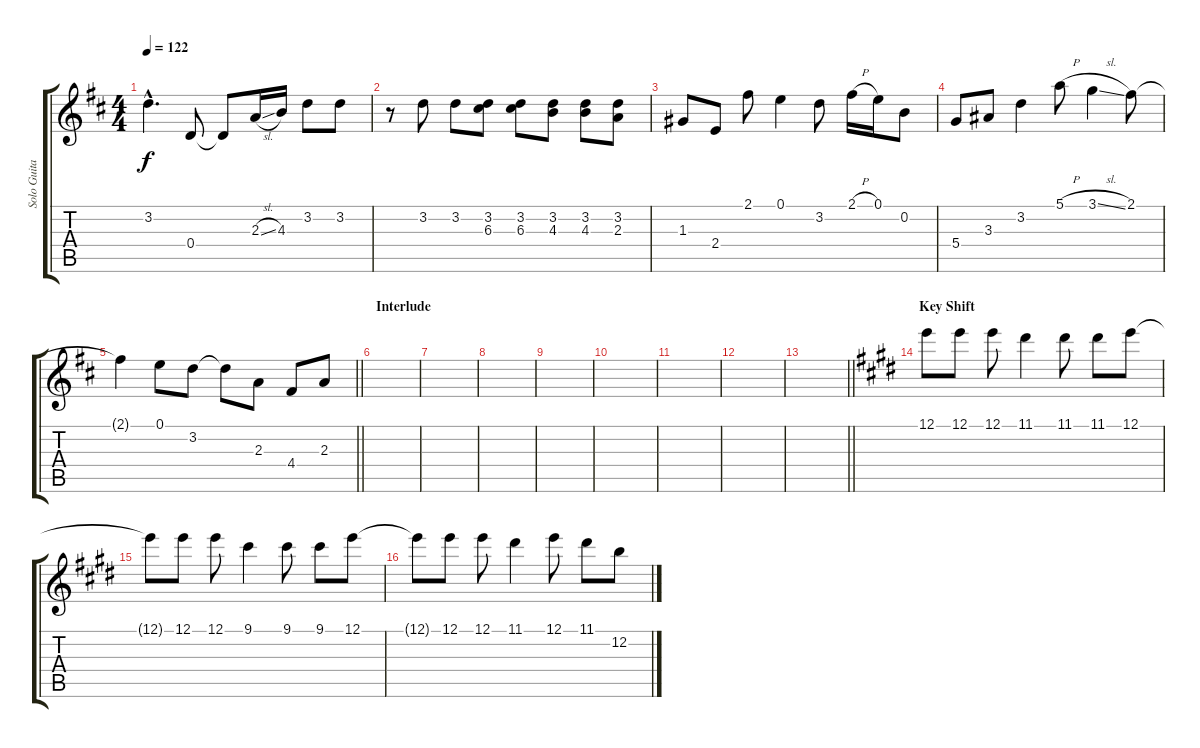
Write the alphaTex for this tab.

\track ("Solo Guitar" "Solo Guita") {instrument acousticguitarsteel}
\staff {score tabs}
\tuning (E4 B3 G3 D3 A2 E2) {hide}
\ts (4 4)
\tempo 122
\clef g2
\ks d
3.2{hac t}.4{d dy f} 0.4.8 0.4{t}.8 2.3{sl}.16 4.3.16 3.2.8 3.2.8 |
r.8 3.2.8 3.2.8 (3.2 6.3).8 (3.2 6.3).8 (3.2 4.3).8 (3.2 4.3).8 (3.2 2.3).8 |
1.3.8 2.4.8 2.1.8 0.1.4 3.2.8 2.1{h}.16 0.1.16 0.2.8 |
5.4.8 3.3.8 3.2.4 5.1{h}.8 3.1{sl}.4 2.1.8 |
\barLineRight lightlight
2.1{t}.4 0.1.8 3.2.8 3.2{t}.8 2.3.8 4.4.8 2.3.8 |
\section ("" "Interlude")
|
|
|
|
|
|
|
\barLineRight lightlight
|
\section ("" "Key Shift")
\ks e
12.1.8 12.1.8 12.1.8 11.1.4 11.1.8 11.1.8 12.1.8 |
12.1{t}.8 12.1.8 12.1.8 9.1.4 9.1.8 9.1.8 12.1.8 |
12.1{t}.8 12.1.8 12.1.8 11.1.4 12.1.8 11.1.8 12.2.8
